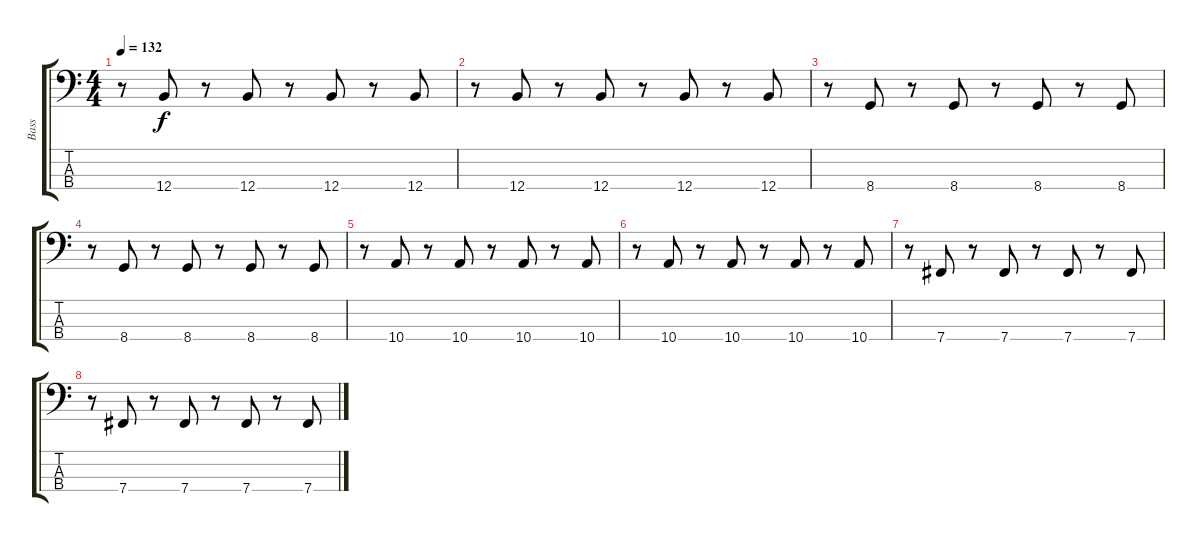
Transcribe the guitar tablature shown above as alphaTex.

\track ("Bass" "Bass") {instrument electricbassfinger}
\staff {score tabs}
\tuning (D3 A2 E2 B0) {hide}
\ts (4 4)
\tempo 132
\clef f4
\ks c
r.8{dy f} 12.4.8 r.8 12.4.8 r.8 12.4.8 r.8 12.4.8 |
r.8 12.4.8 r.8 12.4.8 r.8 12.4.8 r.8 12.4.8 |
r.8 8.4.8 r.8 8.4.8 r.8 8.4.8 r.8 8.4.8 |
r.8 8.4.8 r.8 8.4.8 r.8 8.4.8 r.8 8.4.8 |
r.8 10.4.8 r.8 10.4.8 r.8 10.4.8 r.8 10.4.8 |
r.8 10.4.8 r.8 10.4.8 r.8 10.4.8 r.8 10.4.8 |
r.8 7.4.8 r.8 7.4.8 r.8 7.4.8 r.8 7.4.8 |
r.8 7.4.8 r.8 7.4.8 r.8 7.4.8 r.8 7.4.8
